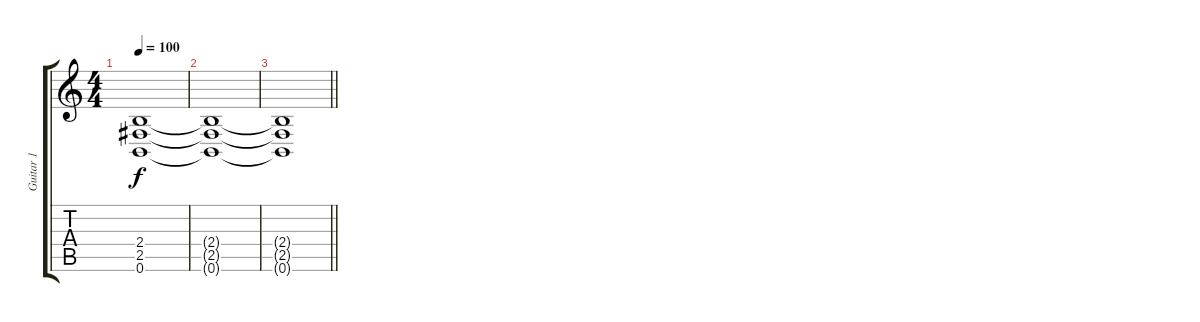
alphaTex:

\track ("Guitar 1" "Guitar 1") {instrument distortionguitar}
\staff {score tabs}
\tuning (B3 Gb3 D3 A2 E2 B1) {hide}
\ts (4 4)
\tempo 100
\clef g2
\ks c
(2.4{t} 2.5{t} 0.6{t}).1{dy f} |
(2.4{t} 2.5{t} 0.6{t}).1 |
\barLineRight lightlight
(2.4{t} 2.5{t} 0.6{t}).1
